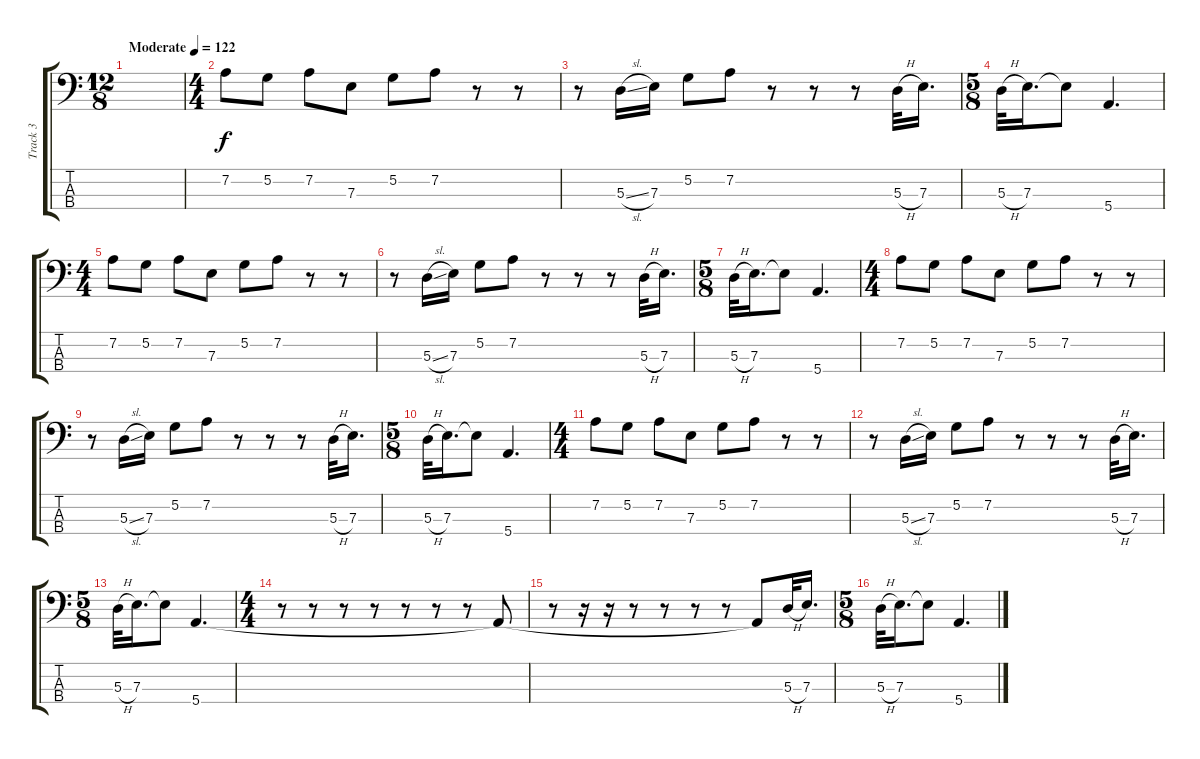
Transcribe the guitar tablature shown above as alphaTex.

\track ("Track 3" "Track 3") {instrument electricbassfinger}
\staff {score tabs}
\tuning (G2 D2 A1 E1) {hide}
\ts (12 8)
\tempo (122 "Moderate")
\clef f4
\ks c
|
\ts (4 4)
7.2.8 5.2.8 7.2.8 7.3.8 5.2.8 7.2.8 r.8 r.8 |
r.8 5.3{sl}.16 7.3.16 5.2.8 7.2.8 r.8 r.8 r.8 5.3{h}.32 7.3.16{d} |
\ts (5 8)
5.3{h}.32 7.3.16{d} 7.3{t}.8 5.4.4{d} |
\ts (4 4)
7.2.8 5.2.8 7.2.8 7.3.8 5.2.8 7.2.8 r.8 r.8 |
r.8 5.3{sl}.16 7.3.16 5.2.8 7.2.8 r.8 r.8 r.8 5.3{h}.32 7.3.16{d} |
\ts (5 8)
5.3{h}.32 7.3.16{d} 7.3{t}.8 5.4.4{d} |
\ts (4 4)
7.2.8 5.2.8 7.2.8 7.3.8 5.2.8 7.2.8 r.8 r.8 |
r.8 5.3{sl}.16 7.3.16 5.2.8 7.2.8 r.8 r.8 r.8 5.3{h}.32 7.3.16{d} |
\ts (5 8)
5.3{h}.32 7.3.16{d} 7.3{t}.8 5.4.4{d} |
\ts (4 4)
7.2.8 5.2.8 7.2.8 7.3.8 5.2.8 7.2.8 r.8 r.8 |
r.8 5.3{sl}.16 7.3.16 5.2.8 7.2.8 r.8 r.8 r.8 5.3{h}.32 7.3.16{d} |
\ts (5 8)
5.3{h}.32 7.3.16{d} 7.3{t}.8 5.4.4{d} |
\ts (4 4)
r.8 r.8 r.8 r.8 r.8 r.8 r.8 5.4{t}.8 |
r.8 r.16 r.16 r.8 r.8 r.8 r.8 5.4{t}.8 5.3{h}.32 7.3.16{d} |
\ts (5 8)
5.3{h}.32 7.3.16{d} 7.3{t}.8 5.4.4{d}
